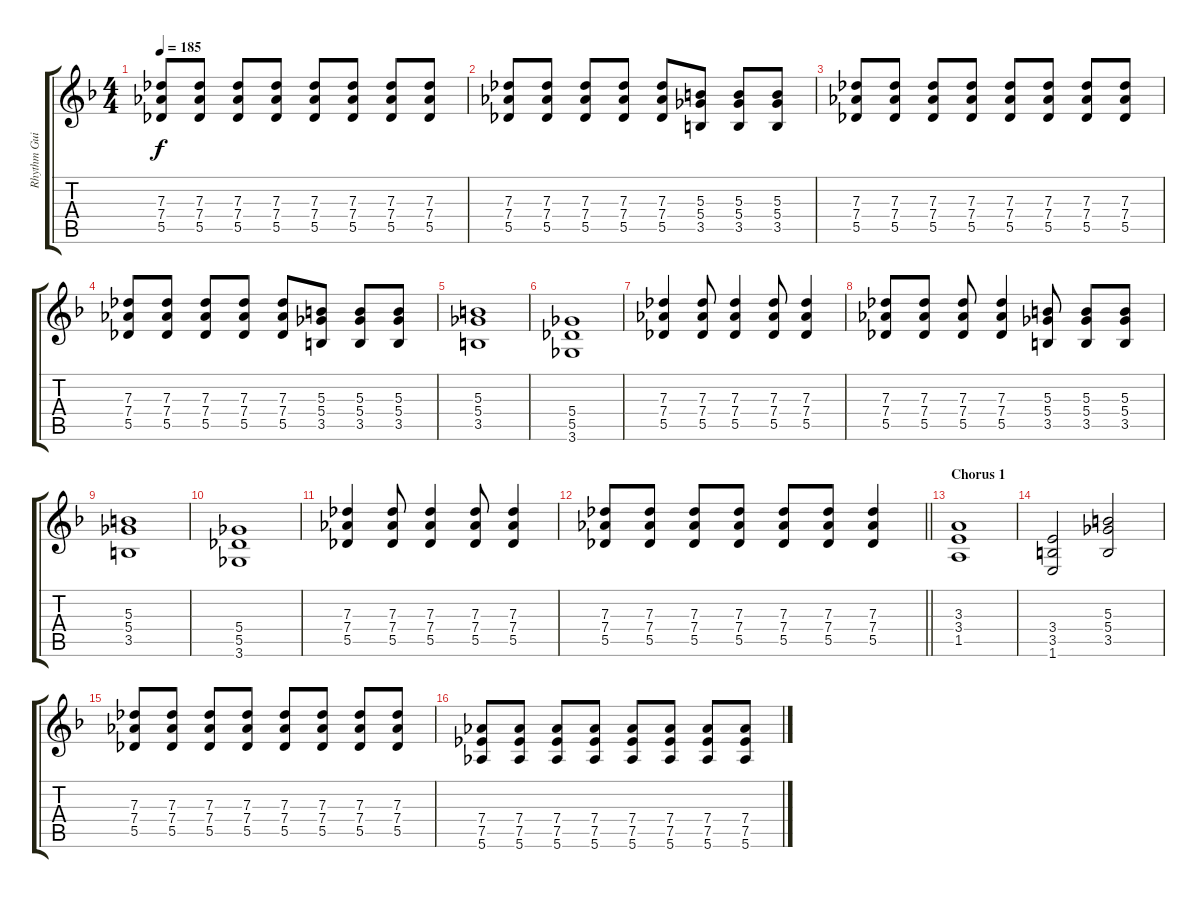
\track ("Rhythm Guitar" "Rhythm Gui") {instrument distortionguitar}
\staff {score tabs}
\tuning (Eb4 Bb3 Gb3 Db3 Ab2 Eb2) {hide}
\ts (4 4)
\tempo 185
\clef g2
\ks f
(7.3 7.4 5.5).8{dy f} (7.3 7.4 5.5).8 (7.3 7.4 5.5).8 (7.3 7.4 5.5).8 (7.3 7.4 5.5).8 (7.3 7.4 5.5).8 (7.3 7.4 5.5).8 (7.3 7.4 5.5).8 |
(7.3 7.4 5.5).8 (7.3 7.4 5.5).8 (7.3 7.4 5.5).8 (7.3 7.4 5.5).8 (7.3 7.4 5.5).8 (5.3 5.4 3.5).8 (5.3 5.4 3.5).8 (5.3 5.4 3.5).8 |
(7.3 7.4 5.5).8 (7.3 7.4 5.5).8 (7.3 7.4 5.5).8 (7.3 7.4 5.5).8 (7.3 7.4 5.5).8 (7.3 7.4 5.5).8 (7.3 7.4 5.5).8 (7.3 7.4 5.5).8 |
(7.3 7.4 5.5).8 (7.3 7.4 5.5).8 (7.3 7.4 5.5).8 (7.3 7.4 5.5).8 (7.3 7.4 5.5).8 (5.3 5.4 3.5).8 (5.3 5.4 3.5).8 (5.3 5.4 3.5).8 |
(5.3 5.4 3.5).1 |
(5.4 5.5 3.6).1 |
(7.3 7.4 5.5).4 (7.3 7.4 5.5).8 (7.3 7.4 5.5).4 (7.3 7.4 5.5).8 (7.3 7.4 5.5).4 |
(7.3 7.4 5.5).8 (7.3 7.4 5.5).8 (7.3 7.4 5.5).8 (7.3 7.4 5.5).4 (5.3 5.4 3.5).8 (5.3 5.4 3.5).8 (5.3 5.4 3.5).8 |
(5.3 5.4 3.5).1 |
(5.4 5.5 3.6).1 |
(7.3 7.4 5.5).4 (7.3 7.4 5.5).8 (7.3 7.4 5.5).4 (7.3 7.4 5.5).8 (7.3 7.4 5.5).4 |
\barLineRight lightlight
(7.3 7.4 5.5).8 (7.3 7.4 5.5).8 (7.3 7.4 5.5).8 (7.3 7.4 5.5).8 (7.3 7.4 5.5).8 (7.3 7.4 5.5).8 (7.3 7.4 5.5).4 |
\section ("" "Chorus 1")
(3.3 3.4 1.5).1 |
(3.4 3.5 1.6).2 (5.3 5.4 3.5).2 |
(7.3 7.4 5.5).8 (7.3 7.4 5.5).8 (7.3 7.4 5.5).8 (7.3 7.4 5.5).8 (7.3 7.4 5.5).8 (7.3 7.4 5.5).8 (7.3 7.4 5.5).8 (7.3 7.4 5.5).8 |
(7.4 7.5 5.6).8 (7.4 7.5 5.6).8 (7.4 7.5 5.6).8 (7.4 7.5 5.6).8 (7.4 7.5 5.6).8 (7.4 7.5 5.6).8 (7.4 7.5 5.6).8 (7.4 7.5 5.6).8
